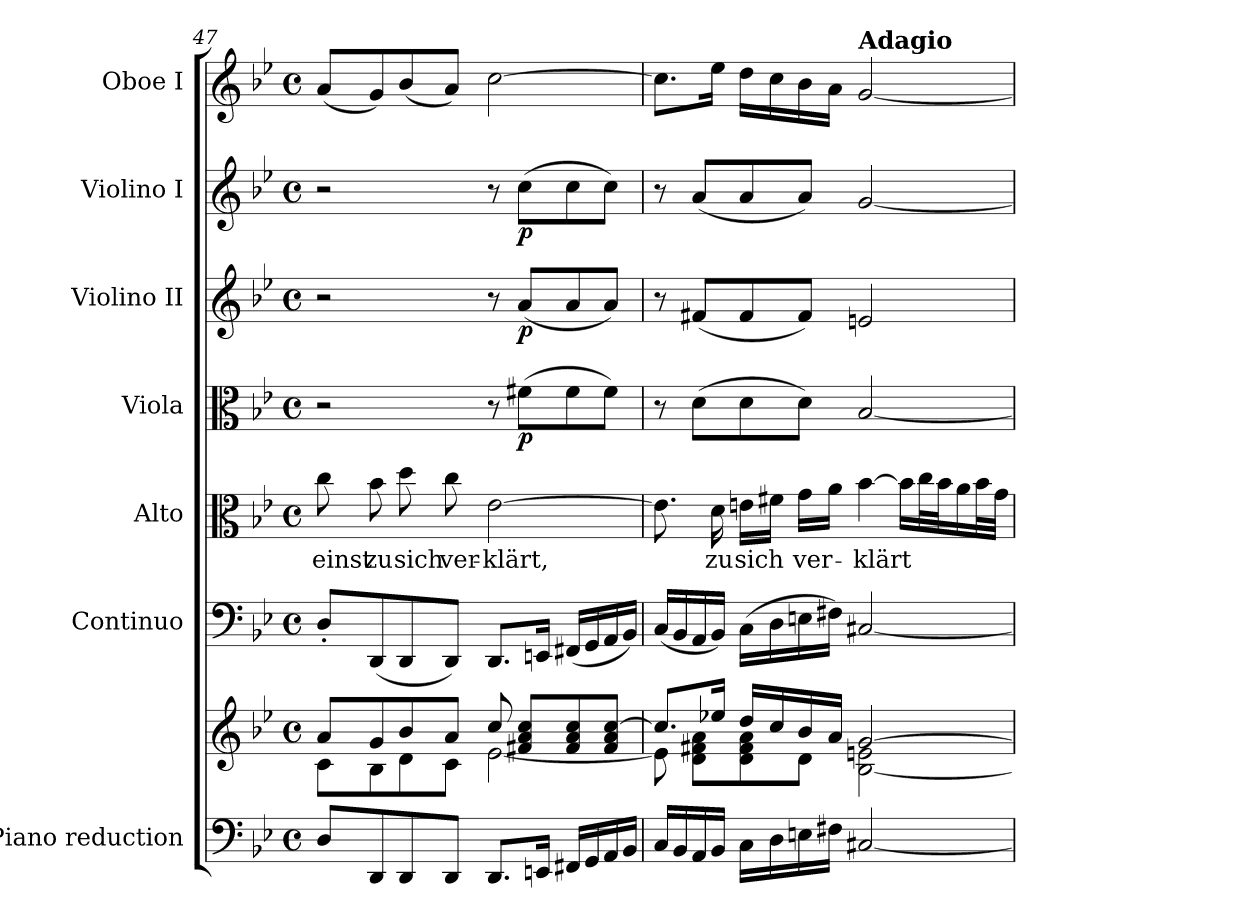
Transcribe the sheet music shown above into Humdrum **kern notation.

**kern	**kern	**kern	**kern	**text	**kern	**dynam	**kern	**dynam	**kern	**dynam	**kern
*part7	*part7	*part6	*part5	*part5	*part4	*part4	*part3	*part3	*part2	*part2	*part1
*staff8	*staff7	*staff6	*staff5	*staff5	*staff4	*staff4	*staff3	*staff3	*staff2	*staff2	*staff1
*I"Piano reduction	*	*I"Continuo	*I"Alto	*	*I"Viola	*	*I"Violino II	*	*I"Violino I	*	*I"Oboe I
*I'Pno	*	*	*	*	*I'Vla	*	*I'Vln	*	*I'Vln	*	*I'Ob
*clefF4	*clefG2	*clefF4	*clefC3	*	*clefC3	*	*clefG2	*	*clefG2	*	*clefG2
*k[b-e-]	*k[b-e-]	*k[b-e-]	*k[b-e-]	*	*k[b-e-]	*	*k[b-e-]	*	*k[b-e-]	*	*k[b-e-]
*M4/4	*M4/4	*M4/4	*M4/4	*	*M4/4	*	*M4/4	*	*M4/4	*	*M4/4
*met(c)	*met(c)	*met(c)	*met(c)	*	*met(c)	*	*met(c)	*	*met(c)	*	*met(c)
=47	=47	=47	=47	=47	=47	=47	=47	=47	=47	=47	=47
*	*^	*	*	*	*	*	*	*	*	*	*
!	!	!	!	!	!LO:LY:b	!	!	!	!	!	!	!
8D/L	8a/L	8c\L	8D'/L	8cc\	einst	2r	.	2r	.	2r	.	(<8a/L
!	!	!	!	!	!LO:LY:b	!	!	!	!	!	!	!
8DD/	8g/	8B-\	(<8DD/	8b-\	zu	.	.	.	.	.	.	8g/)
!	!	!	!	!	!LO:LY:b	!	!	!	!	!	!	!
8DD/	8b-/	8d\	8DD/	8dd\	sich	.	.	.	.	.	.	(<8b-/
!	!	!	!	!	!LO:LY:b	!	!	!	!	!	!	!
8DD/J	8a/J	8c\J	8DD/J)	8cc\	ver-	.	.	.	.	.	.	8a/J)
!	!	!	!	!	!LO:LY:b	!	!	!	!	!	!	!
8.DD/L	8cc/	[2e-\	8.DD/L	[2e-\	-klärt,	8r	.	8r	.	8r	.	[2cc\
!	!	!	!	!	!	!	!LO:DY:b	!	!LO:DY:b	!	!LO:DY:b	!
.	8f#X/ 8a/ 8cc/L	.	.	.	.	(>8f#X\L	p	(<8a/L	p	(>8cc\L	p	.
16EEn/Jk	.	.	16EEn/Jk	.	.	.	.	.	.	.	.	.
16FF#X/LL	8f#/ 8a/ 8cc/	.	(<16FF#X/LL	.	.	8f#\	.	8a/	.	8cc\	.	.
16GG/	.	.	16GG/	.	.	.	.	.	.	.	.	.
16AA/	8f#/ 8a/ [8cc/J	.	16AA/	.	.	8f#\J)	.	8a/J)	.	8cc\J)	.	.
16BB-/JJ	.	.	16BB-/JJ)	.	.	.	.	.	.	.	.	.
!!LO:LB:g=z
=48	=48	=48	=48	=48	=48	=48	=48	=48	=48	=48	=48	=48
16C/LL	8.cc/L]	8e-\]	(<16C/LL	8.e-\]	.	8r	.	8r	.	8r	.	8.cc\L]
16BB-/	.	.	16BB-/	.	.	.	.	.	.	.	.	.
16AA/	.	8d\ 8f#X\ 8a\L	16AA/	.	.	(>8d\L	.	(<8f#X/L	.	(<8a/L	.	.
!	!	!	!	!	!LO:LY:b	!	!	!	!	!	!	!
16BB-/JJ	16ee-X/Jk	.	16BB-/JJ)	16d\	zu	.	.	.	.	.	.	16ee-\Jk
!	!	!	!	!	!LO:LY:b	!	!	!	!	!	!	!
16C\LL	16dd/LL	8d\ 8f#\ 8a\	(>16C\LL	16en\LL	sich	8d\	.	8f#/	.	8a/	.	16dd\LL
16D\	16cc/	.	16D\	16f#X\JJ	.	.	.	.	.	.	.	16cc\
!	!	!	!	!	!LO:LY:b	!	!	!	!	!	!	!
16En\	16b-/	8d\J	16En\	16g\LL	ver-	8d\J)	.	8f#/J)	.	8a/J)	.	16b-\
16F#X\JJ	16a/JJ	.	16F#X\JJ)	16a\JJ	.	.	.	.	.	.	.	16a\JJ
!	!	!	!	!	!	!	!	!	!	!	!	!LO:TX:a:B:t=Adagio
!	!	!	!	!	!LO:LY:b	!	!	!	!	!	!	!
[2C#X/	[2g/	[2B-\ 2en\	[2C#X/	[4b-\	-klärt	[2B-/	.	2en/	.	[2g/	.	[2g/
.	.	.	.	16b-\LL]	.	.	.	.	.	.	.	.
.	.	.	.	32cc\L	.	.	.	.	.	.	.	.
.	.	.	.	32b-\J	.	.	.	.	.	.	.	.
.	.	.	.	16a\	.	.	.	.	.	.	.	.
.	.	.	.	32b-\L	.	.	.	.	.	.	.	.
.	.	.	.	32g\JJJ	.	.	.	.	.	.	.	.
*	*v	*v	*	*	*	*	*	*	*	*	*	*
=	=	=	=	=	=	=	=	=	=	=	=
*-	*-	*-	*-	*-	*-	*-	*-	*-	*-	*-	*-
